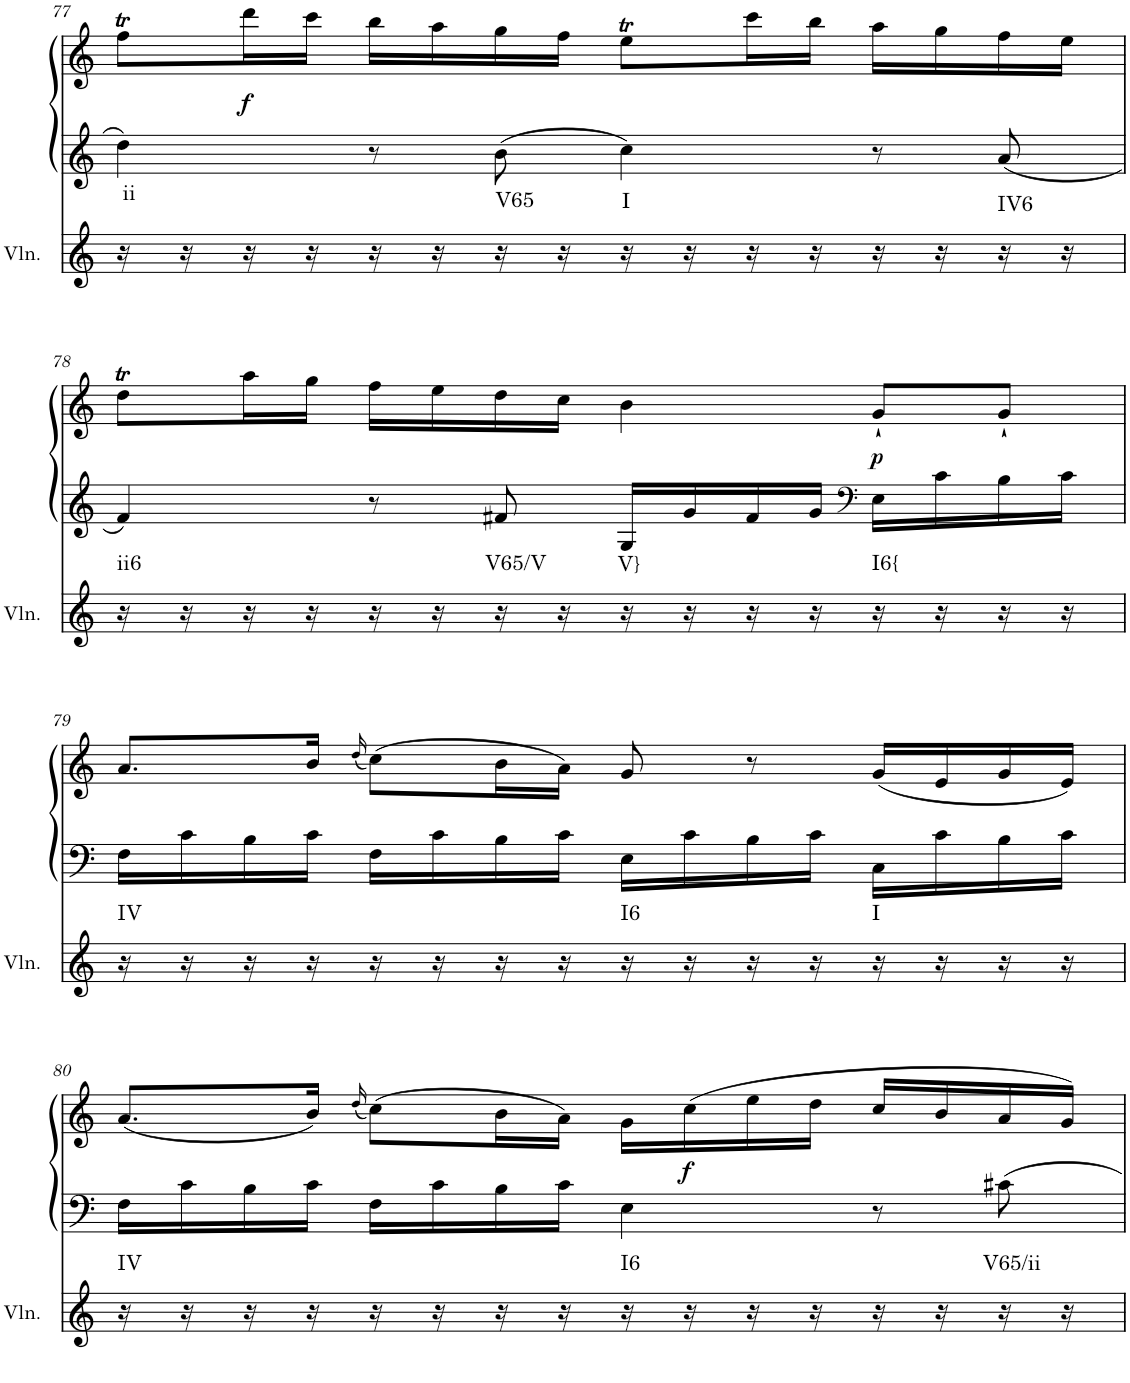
**kern	**harte	**kern	**kern	**dynam
*part2	*part2	*part1	*part1	*part1
*staff3	*	*staff2	*staff1	*staff1/2
*I"Violin	*	*I"Klavier linke Hand	*	*
*I'Vln.	*	*	*	*
!!LO:PB:g=z
*clefG2	*	*clefG2	*clefG2	*
*k[]	*	*k[]	*k[]	*
*M4/4	*	*M4/4	*M4/4	*
=77	=77	=77	=77	=77
!	!LO:H:kt=ii	!	!	!
16r	N	4dd\	8ffT\L	.
16r	.	.	.	.
!	!	!	!	!LO:DY:b
16r	.	.	16ddd\L	f
16r	.	.	16ccc\JJ	.
16r	.	8r	16bb\LL	.
16r	.	.	16aa\	.
!	!LO:H:kt=V65	!	!	!
16r	N	8b\	16gg\	.
16r	.	.	16ff\JJ	.
!	!LO:H:kt=I	!	!	!
16r	N	4cc\	8eet\L	.
16r	.	.	.	.
16r	.	.	16ccc\L	.
16r	.	.	16bb\JJ	.
16r	.	8r	16aa\LL	.
16r	.	.	16gg\	.
!	!LO:H:kt=IV6	!	!	!
16r	N	8a/	16ff\	.
16r	.	.	16ee\JJ	.
!!LO:LB:g=z
=78	=78	=78	=78	=78
!	!LO:H:kt=ii6	!	!	!
16r	N	4f/	8ddT\L	.
16r	.	.	.	.
16r	.	.	16aa\L	.
16r	.	.	16gg\JJ	.
16r	.	8r	16ff\LL	.
16r	.	.	16ee\	.
!	!LO:H:kt=V65/V	!	!	!
16r	N	8f#X/	16dd\	.
16r	.	.	16cc\JJ	.
!	!LO:H:kt=V}	!	!	!
16r	N	16G/LL	4b\	.
16r	.	16g/	.	.
16r	.	16f#/	.	.
16r	.	16g/JJ	.	.
*	*	*clefF4	*	*
!	!LO:H:kt=I6{	!	!	!LO:DY:b
16r	N	16E\LL	8g`/L	p
16r	.	16c\	.	.
16r	.	16B\	8g`/J	.
16r	.	16c\JJ	.	.
!!LO:LB:g=z
=79	=79	=79	=79	=79
!	!LO:H:kt=IV	!	!	!
16r	N	16F\LL	8.a/L	.
16r	.	16c\	.	.
16r	.	16B\	.	.
16r	.	16c\JJ	16b/Jk	.
.	.	.	(16qdd/	.
16r	.	16F\LL	(8cc\L)	.
16r	.	16c\	.	.
16r	.	16B\	16b\L	.
16r	.	16c\JJ	16a\JJ)	.
!	!LO:H:kt=I6	!	!	!
16r	N	16E\LL	8g/	.
16r	.	16c\	.	.
16r	.	16B\	8r	.
16r	.	16c\JJ	.	.
!	!LO:H:kt=I	!	!	!
16r	N	16C\LL	(16g/LL	.
16r	.	16c\	16e/	.
16r	.	16B\	16g/	.
16r	.	16c\JJ	16e/JJ)	.
!!LO:LB:g=z
=80	=80	=80	=80	=80
!	!LO:H:kt=IV	!	!	!
16r	N	16F\LL	(8.a/L	.
16r	.	16c\	.	.
16r	.	16B\	.	.
16r	.	16c\JJ	16b/Jk)	.
.	.	.	(16qdd/	.
16r	.	16F\LL	(8cc\L)	.
16r	.	16c\	.	.
16r	.	16B\	16b\L	.
16r	.	16c\JJ	16a\JJ)	.
!	!LO:H:kt=I6	!	!	!
16r	N	4E\	16g\LL	.
!	!	!	!	!LO:DY:b
16r	.	.	(16cc\	f
16r	.	.	16ee\	.
16r	.	.	16dd\JJ	.
16r	.	8r	16cc/LL	.
16r	.	.	16b/	.
!	!LO:H:kt=V65/ii	!	!	!
16r	N	8c#X\	16a/	.
16r	.	.	16g/JJ)	.
=	=	=	=	=
*-	*-	*-	*-	*-
